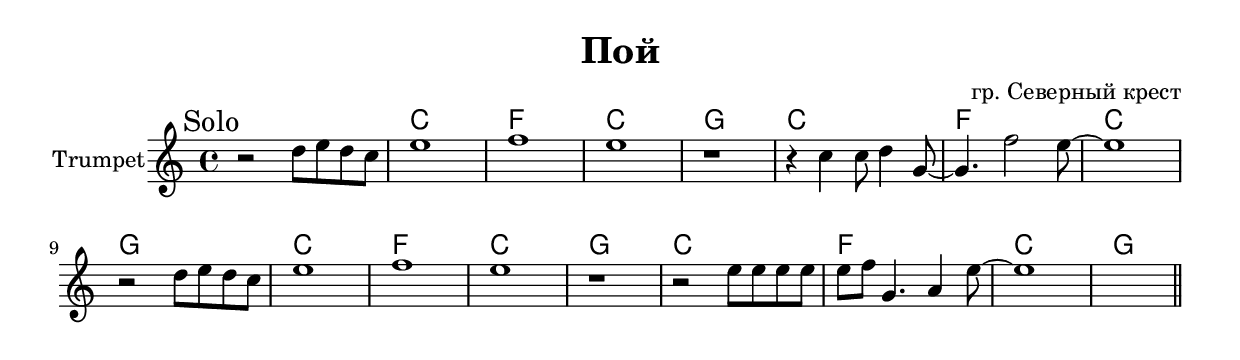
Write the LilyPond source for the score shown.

\version "2.18.2"

\header{
	title="Пой"
	composer="гр. Северный крест"
}

longBar = #(define-music-function (parser location ) ( ) #{ \once \override Staff.BarLine.bar-extent = #'(-3 . 3) #})

HI = \chordmode{
	c1 f c g
}

TrptSolo = {
	\tag #'Harmony { s1 \HI \HI \HI \HI}
	\tag #'Horn {
		\mark "Solo"
		\relative c'' {
			r2 d8 e d c | e1 | f1 | e1 | r1 |
			r4 c4 c8 d4 g,8~ | g4. f'2 e8~| e1 | 
			r2 d8 e d c | e1 | f1 | e1 | r1 |
			r2 e8 e e e | e8 f g,4. a4 e'8~ | e1 | s1 |
		}
		\bar "||"
	}
}

Music = {
	\TrptSolo \break
}

<<
	\new ChordNames{
		\keepWithTag #'Harmony \Music
	}
	\new Staff{
		\set Staff.instrumentName="Trumpet"
		\time 4/4
		\clef treble
		\key a \minor
		\keepWithTag #'Horn \Music
	}
>>

